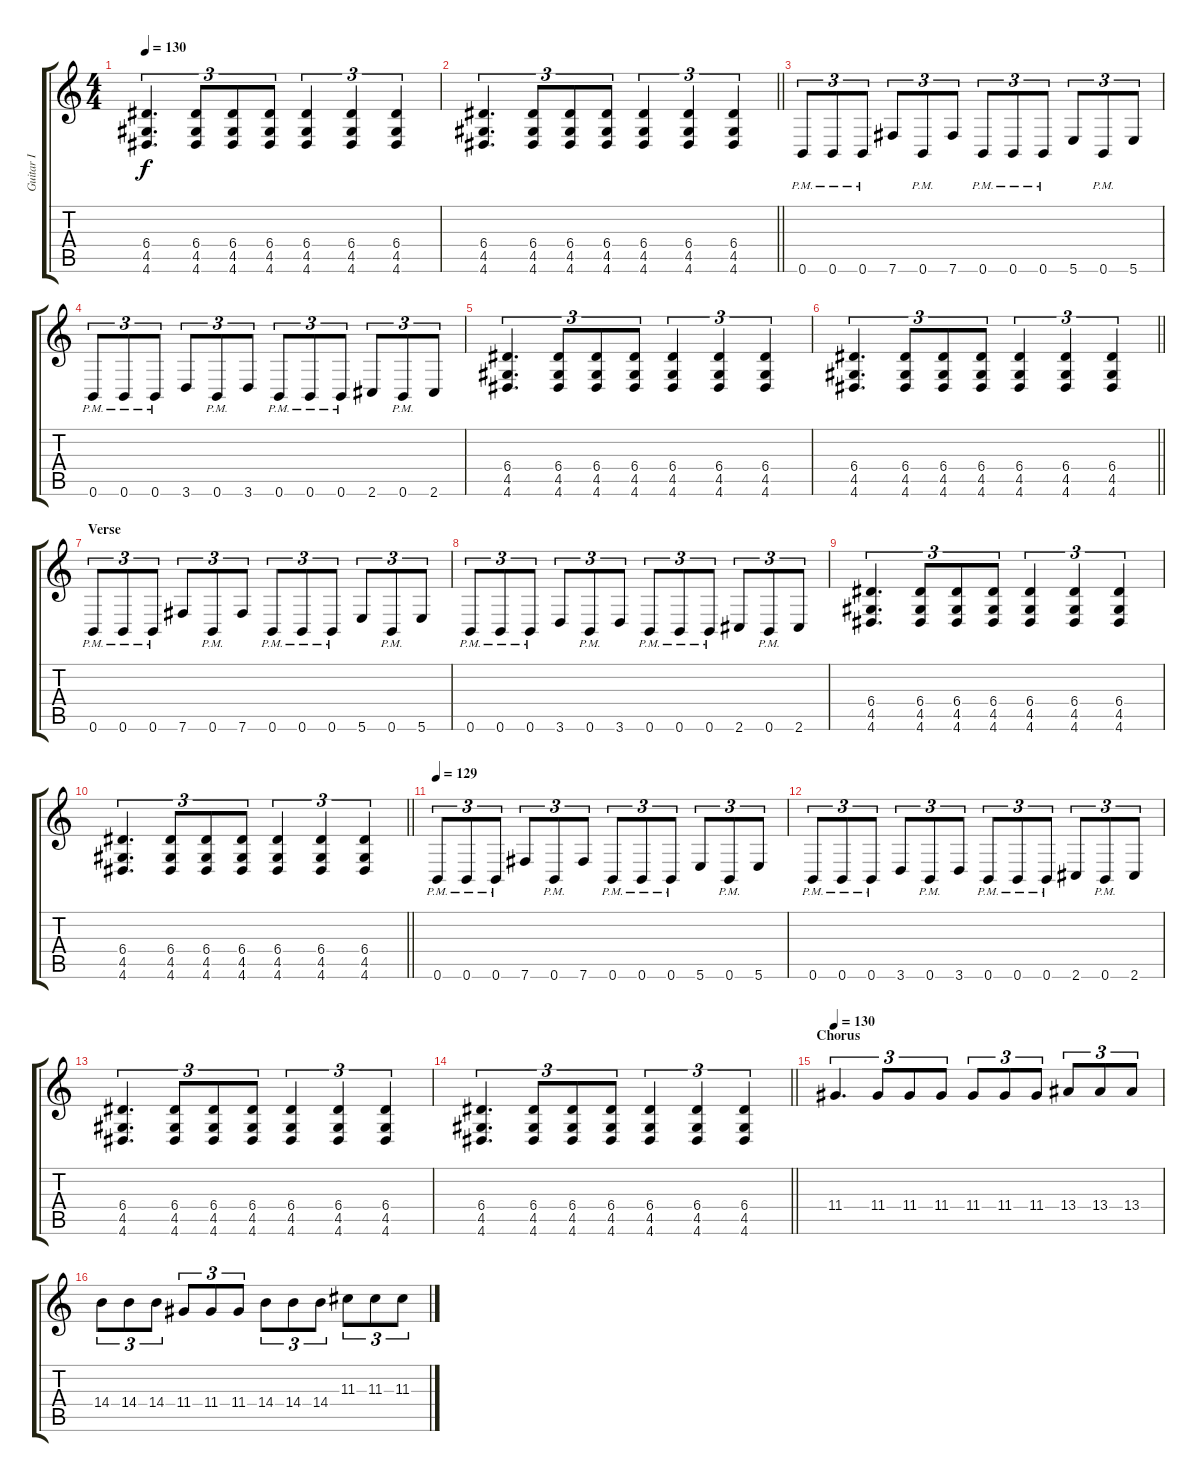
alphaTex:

\track ("Guitar I" "Guitar I") {instrument distortionguitar}
\staff {score tabs}
\tuning (B3 Gb3 D3 A2 E2 B1) {hide}
\ts (4 4)
\tempo 130
\clef g2
\ks c
(6.4 4.5 4.6).4{d tu (3 2) dy f} (6.4 4.5 4.6).8{tu (3 2)} (6.4 4.5 4.6).8{tu (3 2)} (6.4 4.5 4.6).8{tu (3 2)} (6.4 4.5 4.6).4{tu (3 2)} (6.4 4.5 4.6).4{tu (3 2)} (6.4 4.5 4.6).4{tu (3 2)} |
\barLineRight lightlight
(6.4 4.5 4.6).4{d tu (3 2)} (6.4 4.5 4.6).8{tu (3 2)} (6.4 4.5 4.6).8{tu (3 2)} (6.4 4.5 4.6).8{tu (3 2)} (6.4 4.5 4.6).4{tu (3 2)} (6.4 4.5 4.6).4{tu (3 2)} (6.4 4.5 4.6).4{tu (3 2)} |
\section ("" "")
0.6{pm}.8{tu (3 2)} 0.6{pm}.8{tu (3 2)} 0.6{pm}.8{tu (3 2)} 7.6.8{tu (3 2)} 0.6{pm}.8{tu (3 2)} 7.6.8{tu (3 2)} 0.6{pm}.8{tu (3 2)} 0.6{pm}.8{tu (3 2)} 0.6{pm}.8{tu (3 2)} 5.6.8{tu (3 2)} 0.6{pm}.8{tu (3 2)} 5.6.8{tu (3 2)} |
0.6{pm}.8{tu (3 2)} 0.6{pm}.8{tu (3 2)} 0.6{pm}.8{tu (3 2)} 3.6.8{tu (3 2)} 0.6{pm}.8{tu (3 2)} 3.6.8{tu (3 2)} 0.6{pm}.8{tu (3 2)} 0.6{pm}.8{tu (3 2)} 0.6{pm}.8{tu (3 2)} 2.6.8{tu (3 2)} 0.6{pm}.8{tu (3 2)} 2.6.8{tu (3 2)} |
(6.4 4.5 4.6).4{d tu (3 2)} (6.4 4.5 4.6).8{tu (3 2)} (6.4 4.5 4.6).8{tu (3 2)} (6.4 4.5 4.6).8{tu (3 2)} (6.4 4.5 4.6).4{tu (3 2)} (6.4 4.5 4.6).4{tu (3 2)} (6.4 4.5 4.6).4{tu (3 2)} |
\barLineRight lightlight
(6.4 4.5 4.6).4{d tu (3 2)} (6.4 4.5 4.6).8{tu (3 2)} (6.4 4.5 4.6).8{tu (3 2)} (6.4 4.5 4.6).8{tu (3 2)} (6.4 4.5 4.6).4{tu (3 2)} (6.4 4.5 4.6).4{tu (3 2)} (6.4 4.5 4.6).4{tu (3 2)} |
\section ("" "Verse")
0.6{pm}.8{tu (3 2)} 0.6{pm}.8{tu (3 2)} 0.6{pm}.8{tu (3 2)} 7.6.8{tu (3 2)} 0.6{pm}.8{tu (3 2)} 7.6.8{tu (3 2)} 0.6{pm}.8{tu (3 2)} 0.6{pm}.8{tu (3 2)} 0.6{pm}.8{tu (3 2)} 5.6.8{tu (3 2)} 0.6{pm}.8{tu (3 2)} 5.6.8{tu (3 2)} |
0.6{pm}.8{tu (3 2)} 0.6{pm}.8{tu (3 2)} 0.6{pm}.8{tu (3 2)} 3.6.8{tu (3 2)} 0.6{pm}.8{tu (3 2)} 3.6.8{tu (3 2)} 0.6{pm}.8{tu (3 2)} 0.6{pm}.8{tu (3 2)} 0.6{pm}.8{tu (3 2)} 2.6.8{tu (3 2)} 0.6{pm}.8{tu (3 2)} 2.6.8{tu (3 2)} |
(6.4 4.5 4.6).4{d tu (3 2)} (6.4 4.5 4.6).8{tu (3 2)} (6.4 4.5 4.6).8{tu (3 2)} (6.4 4.5 4.6).8{tu (3 2)} (6.4 4.5 4.6).4{tu (3 2)} (6.4 4.5 4.6).4{tu (3 2)} (6.4 4.5 4.6).4{tu (3 2)} |
\barLineRight lightlight
(6.4 4.5 4.6).4{d tu (3 2)} (6.4 4.5 4.6).8{tu (3 2)} (6.4 4.5 4.6).8{tu (3 2)} (6.4 4.5 4.6).8{tu (3 2)} (6.4 4.5 4.6).4{tu (3 2)} (6.4 4.5 4.6).4{tu (3 2)} (6.4 4.5 4.6).4{tu (3 2)} |
\section ("" "")
\tempo 129
0.6{pm}.8{tu (3 2)} 0.6{pm}.8{tu (3 2)} 0.6{pm}.8{tu (3 2)} 7.6.8{tu (3 2)} 0.6{pm}.8{tu (3 2)} 7.6.8{tu (3 2)} 0.6{pm}.8{tu (3 2)} 0.6{pm}.8{tu (3 2)} 0.6{pm}.8{tu (3 2)} 5.6.8{tu (3 2)} 0.6{pm}.8{tu (3 2)} 5.6.8{tu (3 2)} |
0.6{pm}.8{tu (3 2)} 0.6{pm}.8{tu (3 2)} 0.6{pm}.8{tu (3 2)} 3.6.8{tu (3 2)} 0.6{pm}.8{tu (3 2)} 3.6.8{tu (3 2)} 0.6{pm}.8{tu (3 2)} 0.6{pm}.8{tu (3 2)} 0.6{pm}.8{tu (3 2)} 2.6.8{tu (3 2)} 0.6{pm}.8{tu (3 2)} 2.6.8{tu (3 2)} |
(6.4 4.5 4.6).4{d tu (3 2)} (6.4 4.5 4.6).8{tu (3 2)} (6.4 4.5 4.6).8{tu (3 2)} (6.4 4.5 4.6).8{tu (3 2)} (6.4 4.5 4.6).4{tu (3 2)} (6.4 4.5 4.6).4{tu (3 2)} (6.4 4.5 4.6).4{tu (3 2)} |
\barLineRight lightlight
(6.4 4.5 4.6).4{d tu (3 2)} (6.4 4.5 4.6).8{tu (3 2)} (6.4 4.5 4.6).8{tu (3 2)} (6.4 4.5 4.6).8{tu (3 2)} (6.4 4.5 4.6).4{tu (3 2)} (6.4 4.5 4.6).4{tu (3 2)} (6.4 4.5 4.6).4{tu (3 2)} |
\section ("" "Chorus")
\tempo 130
11.4.4{d tu (3 2)} 11.4.8{tu (3 2)} 11.4.8{tu (3 2)} 11.4.8{tu (3 2)} 11.4.8{tu (3 2)} 11.4.8{tu (3 2)} 11.4.8{tu (3 2)} 13.4.8{tu (3 2)} 13.4.8{tu (3 2)} 13.4.8{tu (3 2)} |
14.4.8{tu (3 2)} 14.4.8{tu (3 2)} 14.4.8{tu (3 2)} 11.4.8{tu (3 2)} 11.4.8{tu (3 2)} 11.4.8{tu (3 2)} 14.4.8{tu (3 2)} 14.4.8{tu (3 2)} 14.4.8{tu (3 2)} 11.3.8{tu (3 2)} 11.3.8{tu (3 2)} 11.3.8{tu (3 2)}
